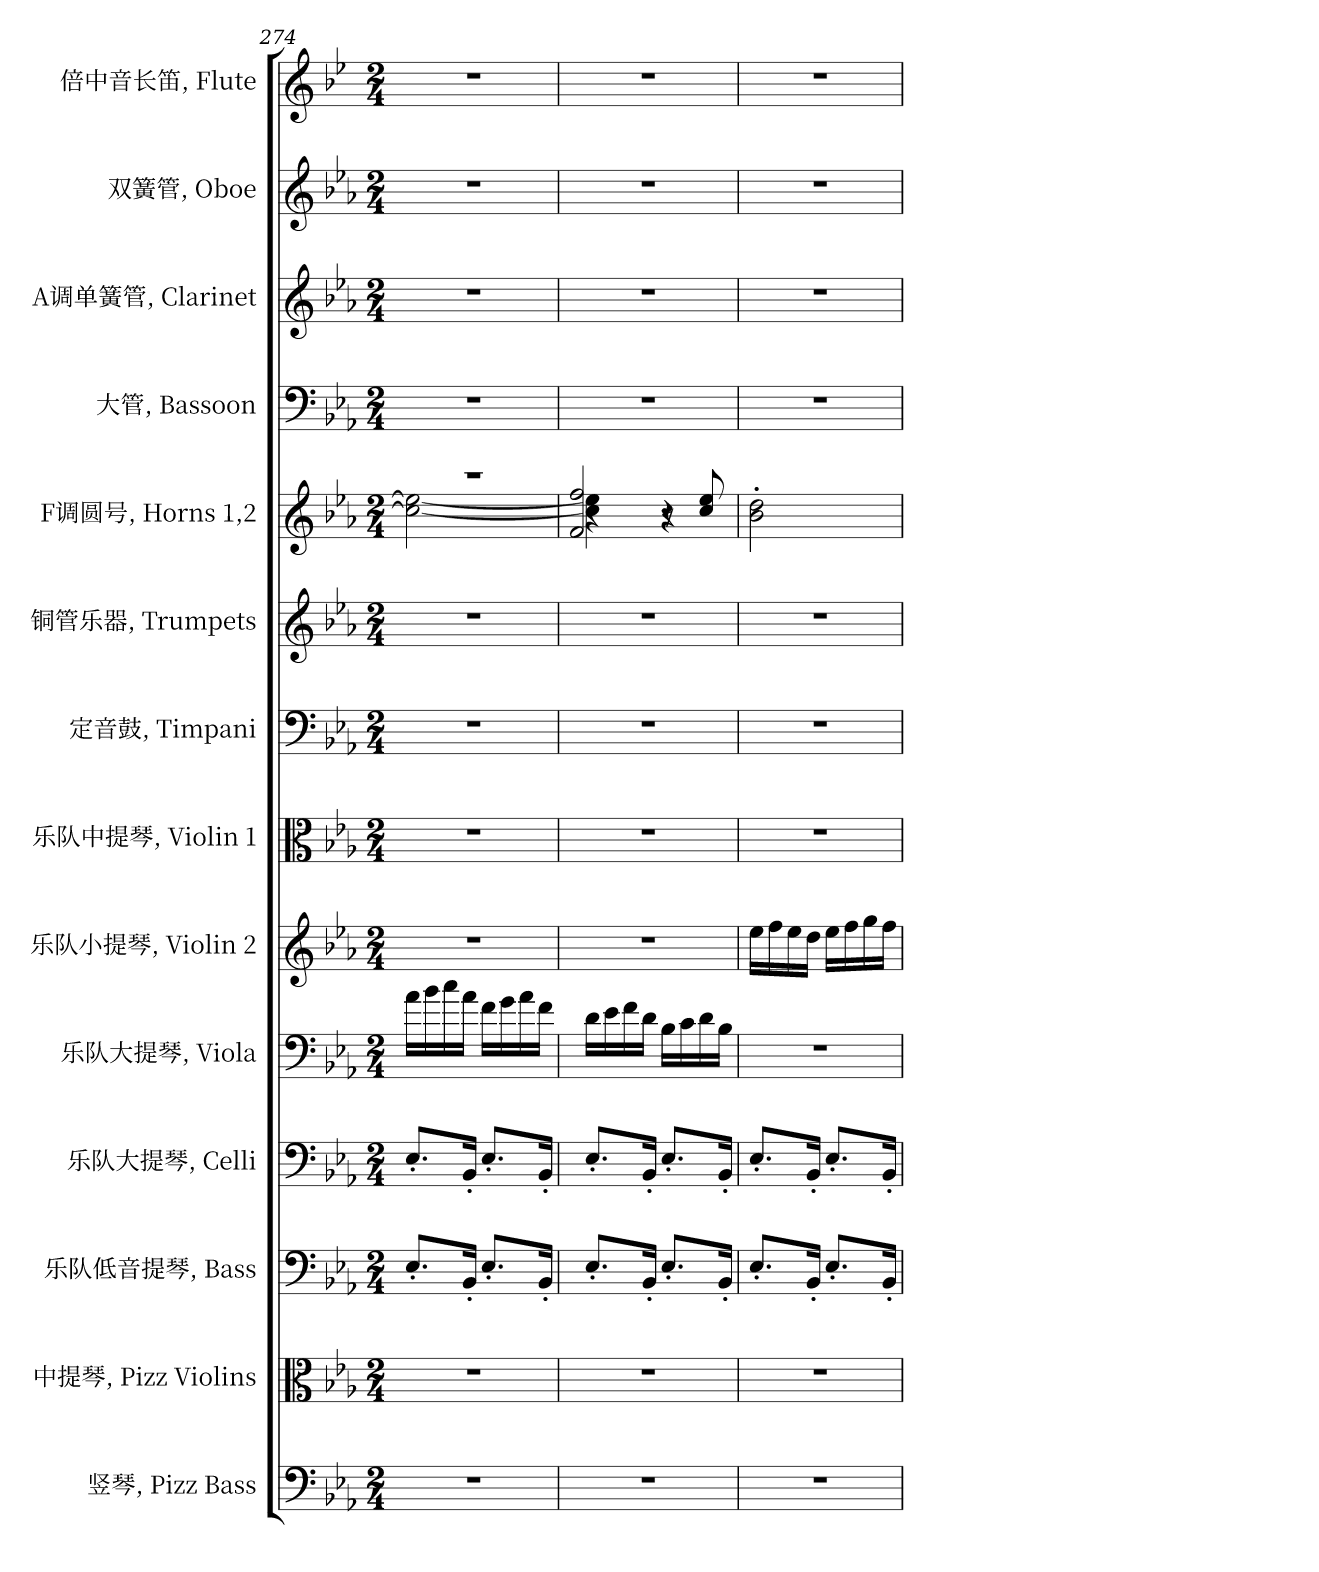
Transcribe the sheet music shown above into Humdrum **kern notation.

**kern	**kern	**kern	**kern	**kern	**kern	**kern	**kern	**kern	**kern	**kern	**kern	**kern	**kern
*part14	*part13	*part12	*part11	*part10	*part9	*part8	*part7	*part6	*part5	*part4	*part3	*part2	*part1
*staff14	*staff13	*staff12	*staff11	*staff10	*staff9	*staff8	*staff7	*staff6	*staff5	*staff4	*staff3	*staff2	*staff1
*I"竖琴, Pizz Bass	*I"中提琴, Pizz Violins	*I"乐队低音提琴, Bass	*I"乐队大提琴, Celli	*I"乐队大提琴, Viola	*I"乐队小提琴, Violin 2	*I"乐队中提琴, Violin 1	*I"定音鼓, Timpani	*I"铜管乐器, Trumpets	*I"F调圆号, Horns 1,2	*I"大管, Bassoon	*I"A调单簧管, Clarinet	*I"双簧管, Oboe	*I"倍中音长笛, Flute
*	*	*	*	*	*	*	*I'Timp.	*	*I'F Hn.	*I'Bsn.	*I'A Cl.	*I'Ob.	*
*clefF4	*clefC3	*clefF4	*clefF4	*clefF4	*clefG2	*clefC3	*clefF4	*clefG2	*clefG2	*clefF4	*clefG2	*clefG2	*clefG2
*	*	*ITrd7c12	*	*	*	*	*	*	*ITrd4c7	*	*ITrd2c3	*	*ITrd10c17
*k[b-e-a-]	*k[b-e-a-]	*k[b-e-a-]	*k[b-e-a-]	*k[b-e-a-]	*k[b-e-a-]	*k[b-e-a-]	*k[b-e-a-]	*k[b-e-a-]	*k[b-e-a-d-]	*k[b-e-a-]	*k[]	*k[b-e-a-]	*k[b-e-]
*M2/4	*M2/4	*M2/4	*M2/4	*M2/4	*M2/4	*M2/4	*M2/4	*M2/4	*M2/4	*M2/4	*M2/4	*M2/4	*M2/4
=274	=274	=274	=274	=274	=274	=274	=274	=274	=274	=274	=274	=274	=274
*	*	*	*	*	*	*	*	*	*^	*	*	*	*
2r	2r	8.EE-'/L	8.E-'/L	16a-\LL	2r	2r	2r	2r	2r	2f\_ 2a-\_	2r	2r	2r	2r
.	.	.	.	16b-\	.	.	.	.	.	.	.	.	.	.
.	.	.	.	16cc\	.	.	.	.	.	.	.	.	.	.
.	.	16BBB-'/Jk	16BB-'/Jk	16a-\JJ	.	.	.	.	.	.	.	.	.	.
.	.	8.EE-'/L	8.E-'/L	16f\LL	.	.	.	.	.	.	.	.	.	.
.	.	.	.	16g\	.	.	.	.	.	.	.	.	.	.
.	.	.	.	16a-\	.	.	.	.	.	.	.	.	.	.
.	.	16BBB-'/Jk	16BB-'/Jk	16f\JJ	.	.	.	.	.	.	.	.	.	.
!!LO:PB:g=z
=275	=275	=275	=275	=275	=275	=275	=275	=275	=275	=275	=275	=275	=275	=275
*	*	*	*	*	*	*	*	*	*	*^	*	*	*	*
2r	2r	8.EE-'/L	8.E-'/L	16d\LL	2r	2r	2r	2r	4r	4f\] 4a-\]	2B-/ 2b-/	2r	2r	2r	2r
.	.	.	.	16e-\	.	.	.	.	.	.	.	.	.	.	.
.	.	.	.	16f\	.	.	.	.	.	.	.	.	.	.	.
.	.	16BBB-'/Jk	16BB-'/Jk	16d\JJ	.	.	.	.	.	.	.	.	.	.	.
.	.	8.EE-'/L	8.E-'/L	16B-\LL	.	.	.	.	8r	4r	.	.	.	.	.
.	.	.	.	16c\	.	.	.	.	.	.	.	.	.	.	.
.	.	.	.	16d\	.	.	.	.	8f/ 8a-/	.	.	.	.	.	.
.	.	16BBB-'/Jk	16BB-'/Jk	16B-\JJ	.	.	.	.	.	.	.	.	.	.	.
*	*	*	*	*	*	*	*	*	*v	*v	*v	*	*	*	*
=276	=276	=276	=276	=276	=276	=276	=276	=276	=276	=276	=276	=276	=276
2r	2r	8.EE-'/L	8.E-'/L	2r	16ee-\LL	2r	2r	2r	2e-\' 2g\'	2r	2r	2r	2r
.	.	.	.	.	16ff\	.	.	.	.	.	.	.	.
.	.	.	.	.	16ee-\	.	.	.	.	.	.	.	.
.	.	16BBB-'/Jk	16BB-'/Jk	.	16dd\JJ	.	.	.	.	.	.	.	.
.	.	8.EE-'/L	8.E-'/L	.	16ee-\LL	.	.	.	.	.	.	.	.
.	.	.	.	.	16ff\	.	.	.	.	.	.	.	.
.	.	.	.	.	16gg\	.	.	.	.	.	.	.	.
.	.	16BBB-'/Jk	16BB-'/Jk	.	16ff\JJ	.	.	.	.	.	.	.	.
=	=	=	=	=	=	=	=	=	=	=	=	=	=
*-	*-	*-	*-	*-	*-	*-	*-	*-	*-	*-	*-	*-	*-
